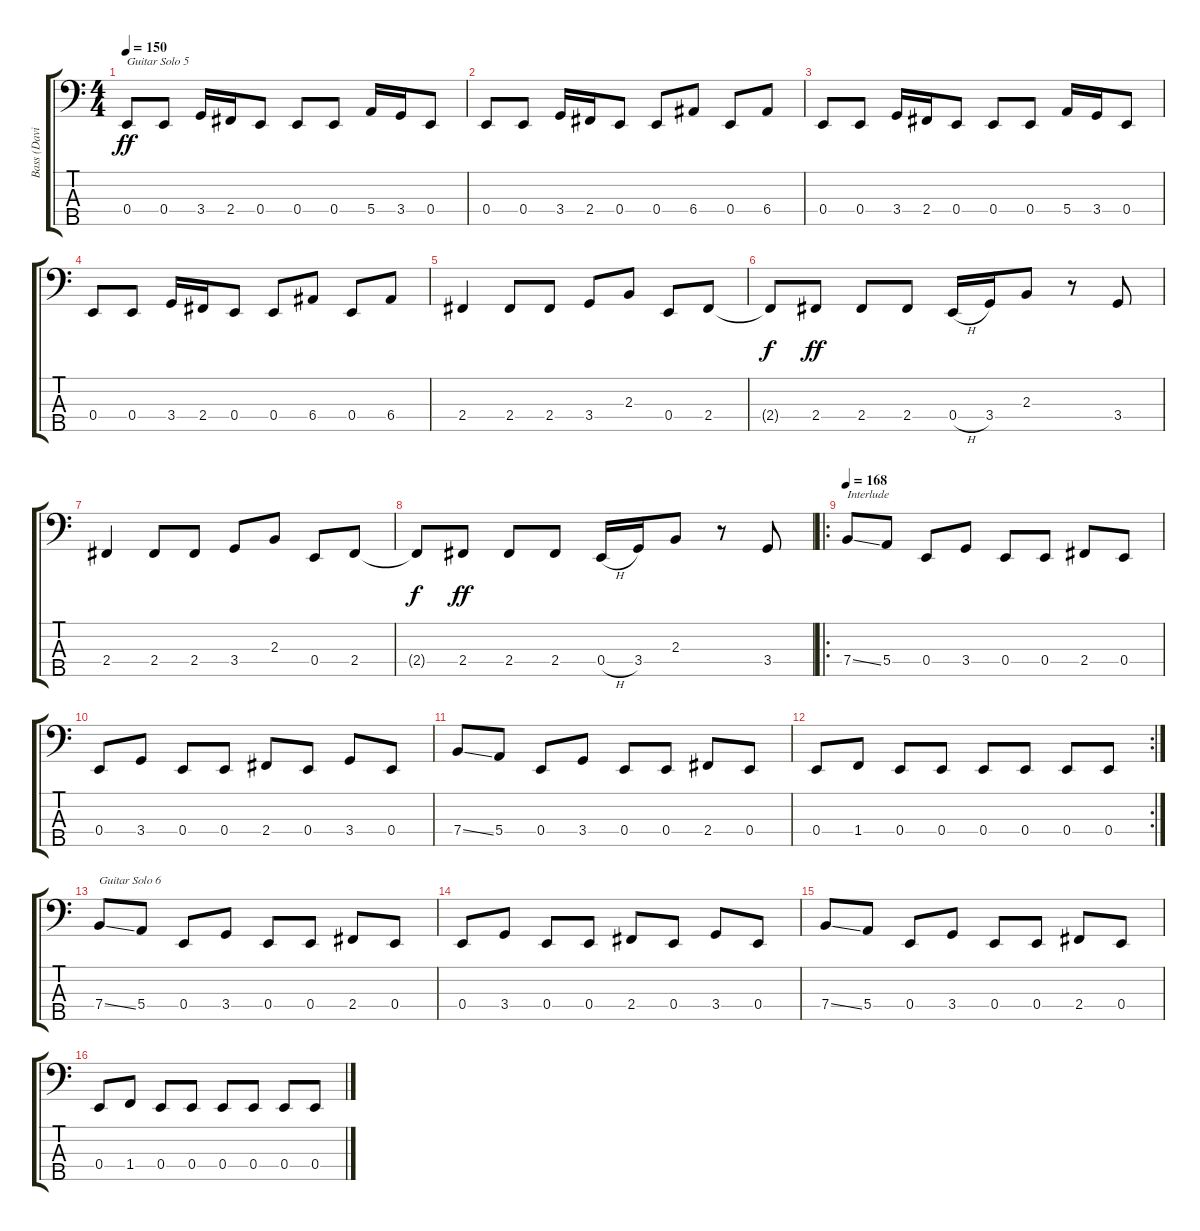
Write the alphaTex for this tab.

\track ("Bass (David Ellefson)" "Bass (Davi") {instrument electricbasspick}
\staff {score tabs}
\tuning (G2 D2 A1 E1 B0) {hide}
\ts (4 4)
\tempo 150
\clef f4
\ks c
0.4.8{txt "Guitar Solo 5" dy ff} 0.4.8 3.4.16 2.4.16 0.4.8 0.4.8 0.4.8 5.4.16 3.4.16 0.4.8 |
0.4.8 0.4.8 3.4.16 2.4.16 0.4.8 0.4.8 6.4.8 0.4.8 6.4.8 |
0.4.8 0.4.8 3.4.16 2.4.16 0.4.8 0.4.8 0.4.8 5.4.16 3.4.16 0.4.8 |
0.4.8 0.4.8 3.4.16 2.4.16 0.4.8 0.4.8 6.4.8 0.4.8 6.4.8 |
2.4.4 2.4.8 2.4.8 3.4.8 2.3.8 0.4.8 2.4.8 |
2.4{t}.8{dy f} 2.4.8{dy ff} 2.4.8 2.4.8 0.4{h}.16 3.4.16 2.3.8 r.8 3.4.8 |
2.4.4 2.4.8 2.4.8 3.4.8 2.3.8 0.4.8 2.4.8 |
2.4{t}.8{dy f} 2.4.8{dy ff} 2.4.8 2.4.8 0.4{h}.16 3.4.16 2.3.8 r.8 3.4.8 |
\ro
\tempo 168
7.4{ss}.8{txt "Interlude"} 5.4.8 0.4.8 3.4.8 0.4.8 0.4.8 2.4.8 0.4.8 |
0.4.8 3.4.8 0.4.8 0.4.8 2.4.8 0.4.8 3.4.8 0.4.8 |
7.4{ss}.8 5.4.8 0.4.8 3.4.8 0.4.8 0.4.8 2.4.8 0.4.8 |
\rc 2
0.4.8 1.4.8 0.4.8 0.4.8 0.4.8 0.4.8 0.4.8 0.4.8 |
7.4{ss}.8{txt "Guitar Solo 6"} 5.4.8 0.4.8 3.4.8 0.4.8 0.4.8 2.4.8 0.4.8 |
0.4.8 3.4.8 0.4.8 0.4.8 2.4.8 0.4.8 3.4.8 0.4.8 |
7.4{ss}.8 5.4.8 0.4.8 3.4.8 0.4.8 0.4.8 2.4.8 0.4.8 |
0.4.8 1.4.8 0.4.8 0.4.8 0.4.8 0.4.8 0.4.8 0.4.8
